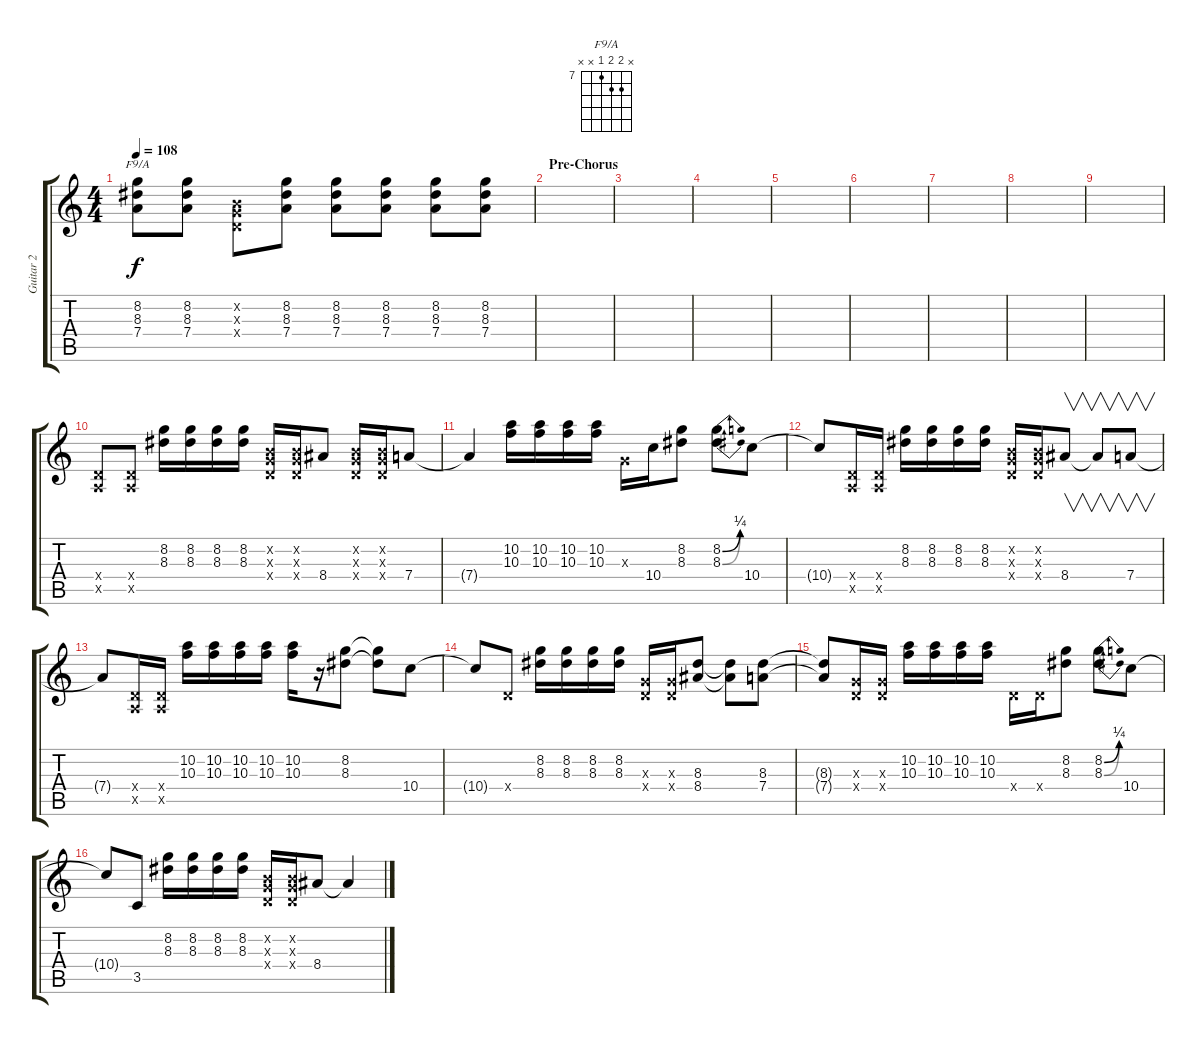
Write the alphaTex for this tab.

\track ("Guitar 2" "Guitar 2") {instrument distortionguitar}
\staff {score tabs}
\tuning (E4 B3 G3 D3 A2 E2) {hide}
\chord ("F9/A" x 8 8 7 x x) {firstfret 7}
\ts (4 4)
\tempo 108
\clef g2
\ks c
(8.2 8.3 7.4).8{ch "F9/A" dy f} (8.2 8.3 7.4).8 (0.2{x} 0.3{x} 0.4{x}).8 (8.2 8.3 7.4).8 (8.2 8.3 7.4).8 (8.2 8.3 7.4).8 (8.2 8.3 7.4).8 (8.2 8.3 7.4).8 |
\section ("" "Pre-Chorus")
|
|
|
|
|
|
|
|
(0.4{x} 0.5{x}).8 (0.4{x} 0.5{x}).8 (8.2 8.3).16 (8.2 8.3).16 (8.2 8.3).16 (8.2 8.3).16 (0.2{x} 0.3{x} 0.4{x}).16 (0.2{x} 0.3{x} 0.4{x}).16 8.4.8 (0.2{x} 0.3{x} 0.4{x}).16 (0.2{x} 0.3{x} 0.4{x}).16 7.4.8 |
7.4{t}.4 (10.2 10.3).16 (10.2 10.3).16 (10.2 10.3).16 (10.2 10.3).16 0.3{x}.16 10.4.16 (8.2 8.3).8 (8.2{be (bend 0 0 60 1)} 8.3{be (bend 0 0 60 1)}).8 10.4.8 |
10.4{t}.8 (0.4{x} 0.5{x}).16 (0.4{x} 0.5{x}).16 (8.2 8.3).16 (8.2 8.3).16 (8.2 8.3).16 (8.2 8.3).16 (0.2{x} 0.3{x} 0.4{x}).16 (0.2{x} 0.3{x} 0.4{x}).16 8.4.8{v} 8.4{t}.8{v} 7.4.8{v} |
7.4{t}.8 (0.4{x} 0.5{x}).16 (0.4{x} 0.5{x}).16 (10.2 10.3).16 (10.2 10.3).16 (10.2 10.3).16 (10.2 10.3).16 (10.2 10.3).16 r.16 (8.2 8.3).8 (8.2{t} 8.3{t}).8 10.4.8 |
10.4{t}.8 0.4{x}.8 (8.2 8.3).16 (8.2 8.3).16 (8.2 8.3).16 (8.2 8.3).16 (0.3{x} 0.4{x}).16 (0.3{x} 0.4{x}).16 (8.3 8.4).8 (8.3{t} 8.4{t}).8 (8.3 7.4).8 |
(8.3{t} 7.4{t}).8 (0.3{x} 0.4{x}).16 (0.3{x} 0.4{x}).16 (10.2 10.3).16 (10.2 10.3).16 (10.2 10.3).16 (10.2 10.3).16 0.4{x}.16 0.4{x}.16 (8.2 8.3).8 (8.2{be (bend 0 0 60 1)} 8.3{be (bend 0 0 60 1)}).8 10.4.8 |
10.4{t}.8 3.5.8 (8.2 8.3).16 (8.2 8.3).16 (8.2 8.3).16 (8.2 8.3).16 (0.2{x} 0.3{x} 0.4{x}).16 (0.2{x} 0.3{x} 0.4{x}).16 8.4.8 8.4{t}.4
